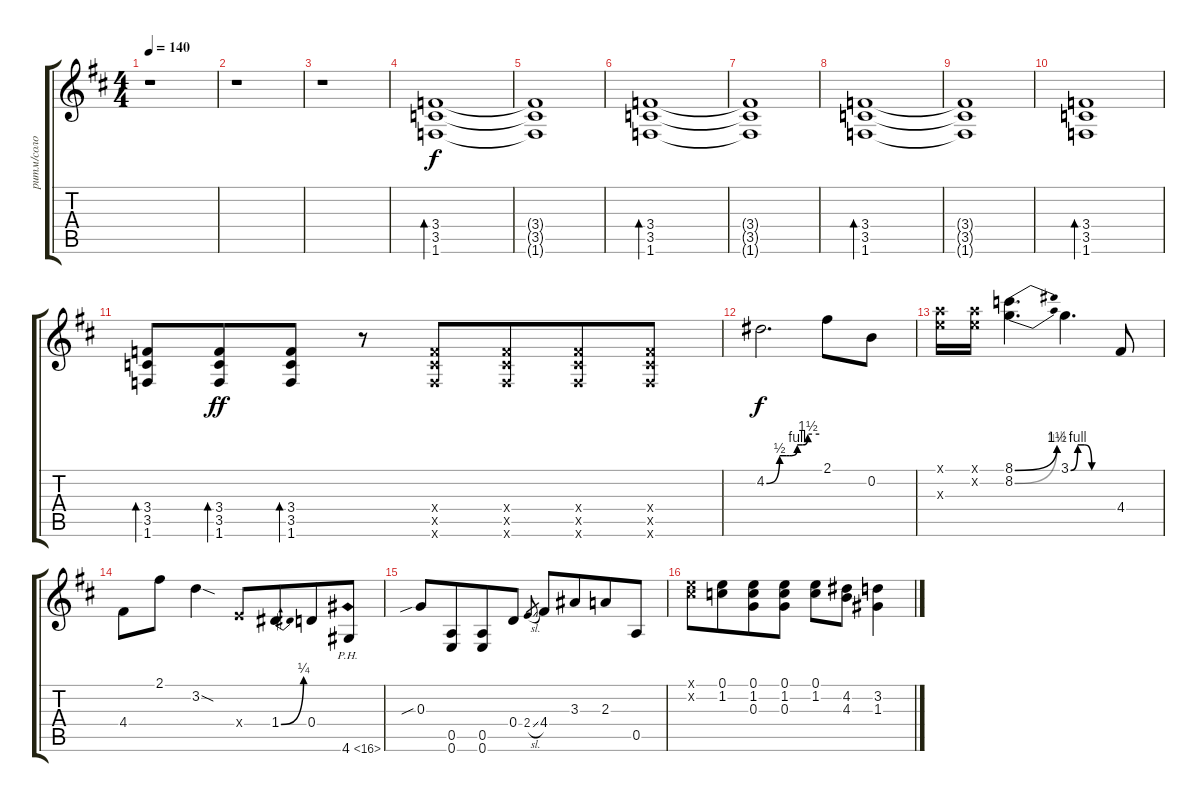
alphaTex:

\track ("ритм/соло" "ритм/соло") {instrument acousticguitarsteel}
\staff {score tabs}
\tuning (E4 B3 G3 D3 A2 E2) {hide}
\ts (4 4)
\tempo 140
\clef g2
\ks bminor
r.1{dy f} |
r.1 |
r.1 |
(3.4 3.5 1.6).1{bd 60} |
(3.4{t} 3.5{t} 1.6{t}).1 |
(3.4 3.5 1.6).1{bd 60} |
(3.4{t} 3.5{t} 1.6{t}).1 |
(3.4 3.5 1.6).1{bd 60} |
(3.4{t} 3.5{t} 1.6{t}).1 |
(3.4 3.5 1.6).1{bd 60} |
(3.4 3.5 1.6).8{bd 60} (3.4 3.5 1.6).8{bd 60 dy ff beam merge} (3.4 3.5 1.6).8{bd 60} r.8 (3.4{x} 3.5{x} 1.6{x}).8 (3.4{x} 3.5{x} 1.6{x}).8{beam merge} (3.4{x} 3.5{x} 1.6{x}).8 (3.4{x} 3.5{x} 1.6{x}).8 |
4.2{be (custom 0 0 15 2 23 2 26 2 28 2 35 4 41 4 47 6 60 6)}.2{d dy f} 2.1.8 0.2.8 |
(5.1{x} 9.3{x}).16 (5.1{x} 5.2{x}).16 (8.1{be (bend 0 0 60 6)} 8.2{be (bend 0 0 60 4)}).4{d} 3.1{be (custom 0 0 10 4 20 4 30 0 60 0)}.4{d} 4.4.8 |
4.4.8 2.1.8 3.2{sod}.4 2.4{x}.8 1.4{be (bend 0 0 60 1)}.8{beam merge} 0.4.8 4.6{ph 12}.8 |
0.3{sib}.8 (0.5 0.6).8{beam merge} (0.5 0.6).8 0.4.8 2.4{sl}.8{gr} 4.4.8 3.3.8{beam merge} 2.3.8 0.5.8 |
(0.1{x} 2.2{x}).8 (0.1 1.2).8{beam merge} (0.1 1.2 0.3).8 (0.1 1.2 0.3).8 (0.1 1.2).8 (4.2 4.3).8 (3.2 1.3).4
